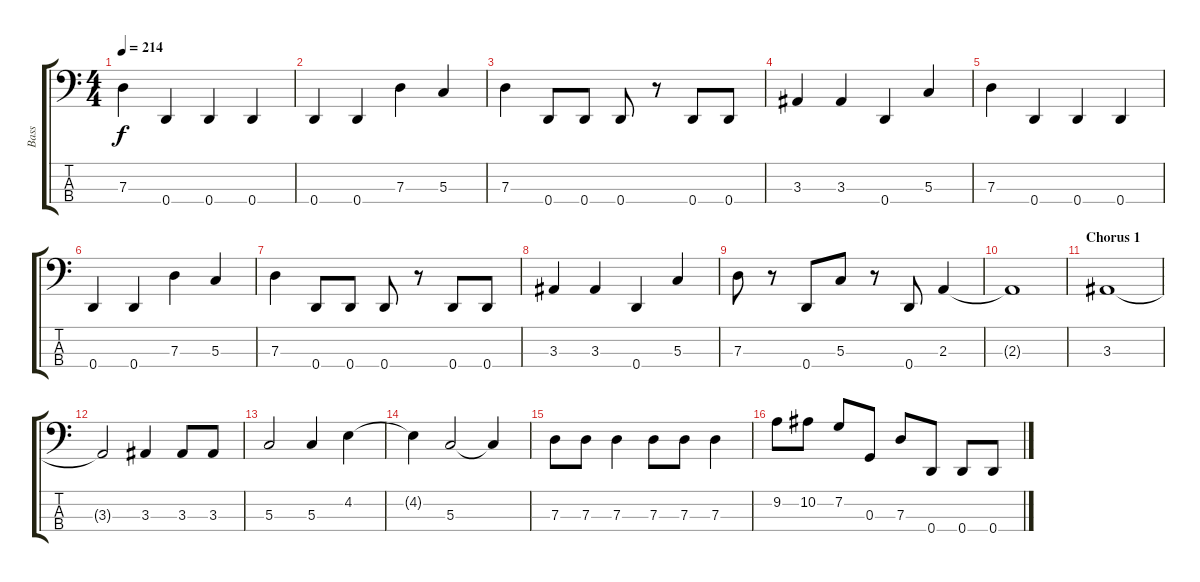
\track ("Bass" "Bass") {instrument electricbasspick}
\staff {score tabs}
\tuning (F2 C2 G1 D1) {hide}
\ts (4 4)
\tempo 214
\clef f4
\ks c
7.3.4{dy f} 0.4.4 0.4.4 0.4.4 |
0.4.4 0.4.4 7.3.4 5.3.4 |
7.3.4 0.4.8 0.4.8 0.4.8 r.8 0.4.8 0.4.8 |
3.3.4 3.3.4 0.4.4 5.3.4 |
7.3.4 0.4.4 0.4.4 0.4.4 |
0.4.4 0.4.4 7.3.4 5.3.4 |
7.3.4 0.4.8 0.4.8 0.4.8 r.8 0.4.8 0.4.8 |
3.3.4 3.3.4 0.4.4 5.3.4 |
7.3.8 r.8 0.4.8 5.3.8 r.8 0.4.8 2.3.4 |
2.3{t}.1 |
\section ("" "Chorus 1")
3.3.1 |
3.3{t}.2 3.3.4 3.3.8 3.3.8 |
5.3.2 5.3.4 4.2.4 |
4.2{t}.4 5.3.2 5.3{t}.4 |
7.3.8 7.3.8 7.3.4 7.3.8 7.3.8 7.3.4 |
9.2.8 10.2.8 7.2.8 0.3.8 7.3.8 0.4.8 0.4.8 0.4.8
